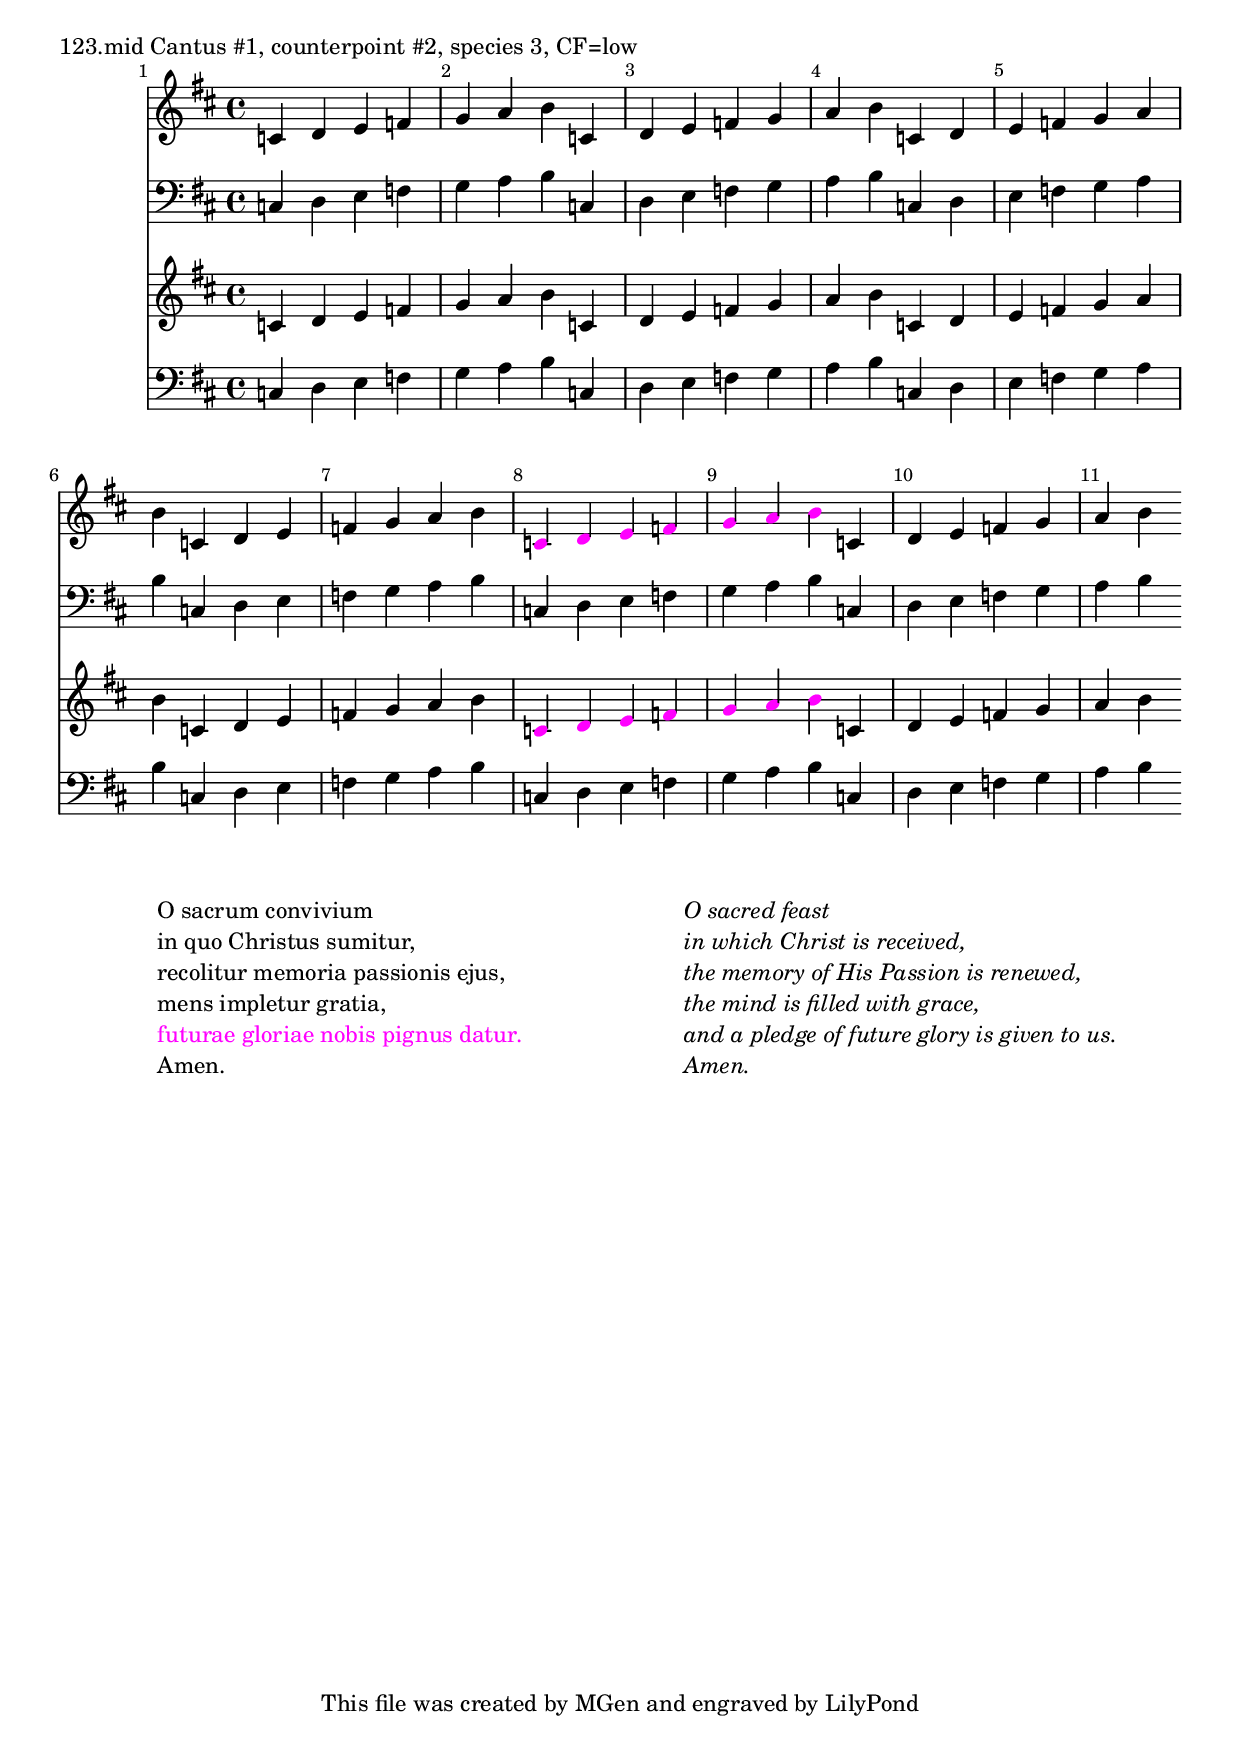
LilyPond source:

\version "2.18.2"
\language "english"

\markup {
  "123.mid Cantus #1, counterpoint #2, species 3, CF=low"
}
<<
\new Staff { \clef "treble" \key d \major \time 4/4
  \set Score.barNumberVisibility = #all-bar-numbers-visible
  \override Score.BarNumber.break-visibility = ##(#f #t #t)
  \bar ""
  c' d' e' f' g' a' b' c' d' e' f' g' a' b'
  c' d' e' f' g' a' b' c' d' e' f' g' a' b'
\override NoteHead.color = #(rgb-color 1 0 1)
  c' d' e' f' g' a' b'
\override NoteHead.color = #(rgb-color 0 0 0)
  c' d' e' f' g' a' b'
}
\new Staff { \clef "bass"  \key d \major \time 4/4
  \set Score.barNumberVisibility = #all-bar-numbers-visible
  \override Score.BarNumber.break-visibility = ##(#f #t #t)
  \bar ""
  c d e f g a b c d e f g a b c d e f g a b c d e f g a b
  c d e f g a b c d e f g a b
}
\new Staff { \clef "treble" \key d \major \time 4/4
  \set Score.barNumberVisibility = #all-bar-numbers-visible
  \override Score.BarNumber.break-visibility = ##(#f #t #t)
  \bar ""
  c' d' e' f' g' a' b' c' d' e' f' g' a' b'
  c' d' e' f' g' a' b' c' d' e' f' g' a' b'
\override NoteHead.color = #(rgb-color 1 0 1)
  c' d' e' f' g' a' b'
\override NoteHead.color = #(rgb-color 0 0 0)
  c' d' e' f' g' a' b'
}
\new Staff { \clef "bass"  \key d \major \time 4/4
  \set Score.barNumberVisibility = #all-bar-numbers-visible
  \override Score.BarNumber.break-visibility = ##(#f #t #t)
  \bar ""
  c d e f g a b c d e f g a b c d e f g a b c d e f g a b
  c d e f g a b c d e f g a b
}
>>
\markup {
  \fill-line {
    \hspace #1
    \column {
      \line { O sacrum convivium }
      \line { in quo Christus sumitur, }
      \line { recolitur memoria passionis ejus, }
      \line { mens impletur gratia, }
\with-color #(rgb-color 1 0 1)
\line { futurae gloriae nobis pignus datur. }
      \line { Amen. }
    }
    \hspace #2
    \column \italic {
      \line { O sacred feast }
      \line { in which Christ is received, }
      \line { the memory of His Passion is renewed, }
      \line { the mind is filled with grace, }
      \line { and a pledge of future glory is given to us. }
      \line { Amen. }
    }
    \hspace #1
  }
}
\header { 
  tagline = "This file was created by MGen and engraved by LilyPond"  % removed 
} 